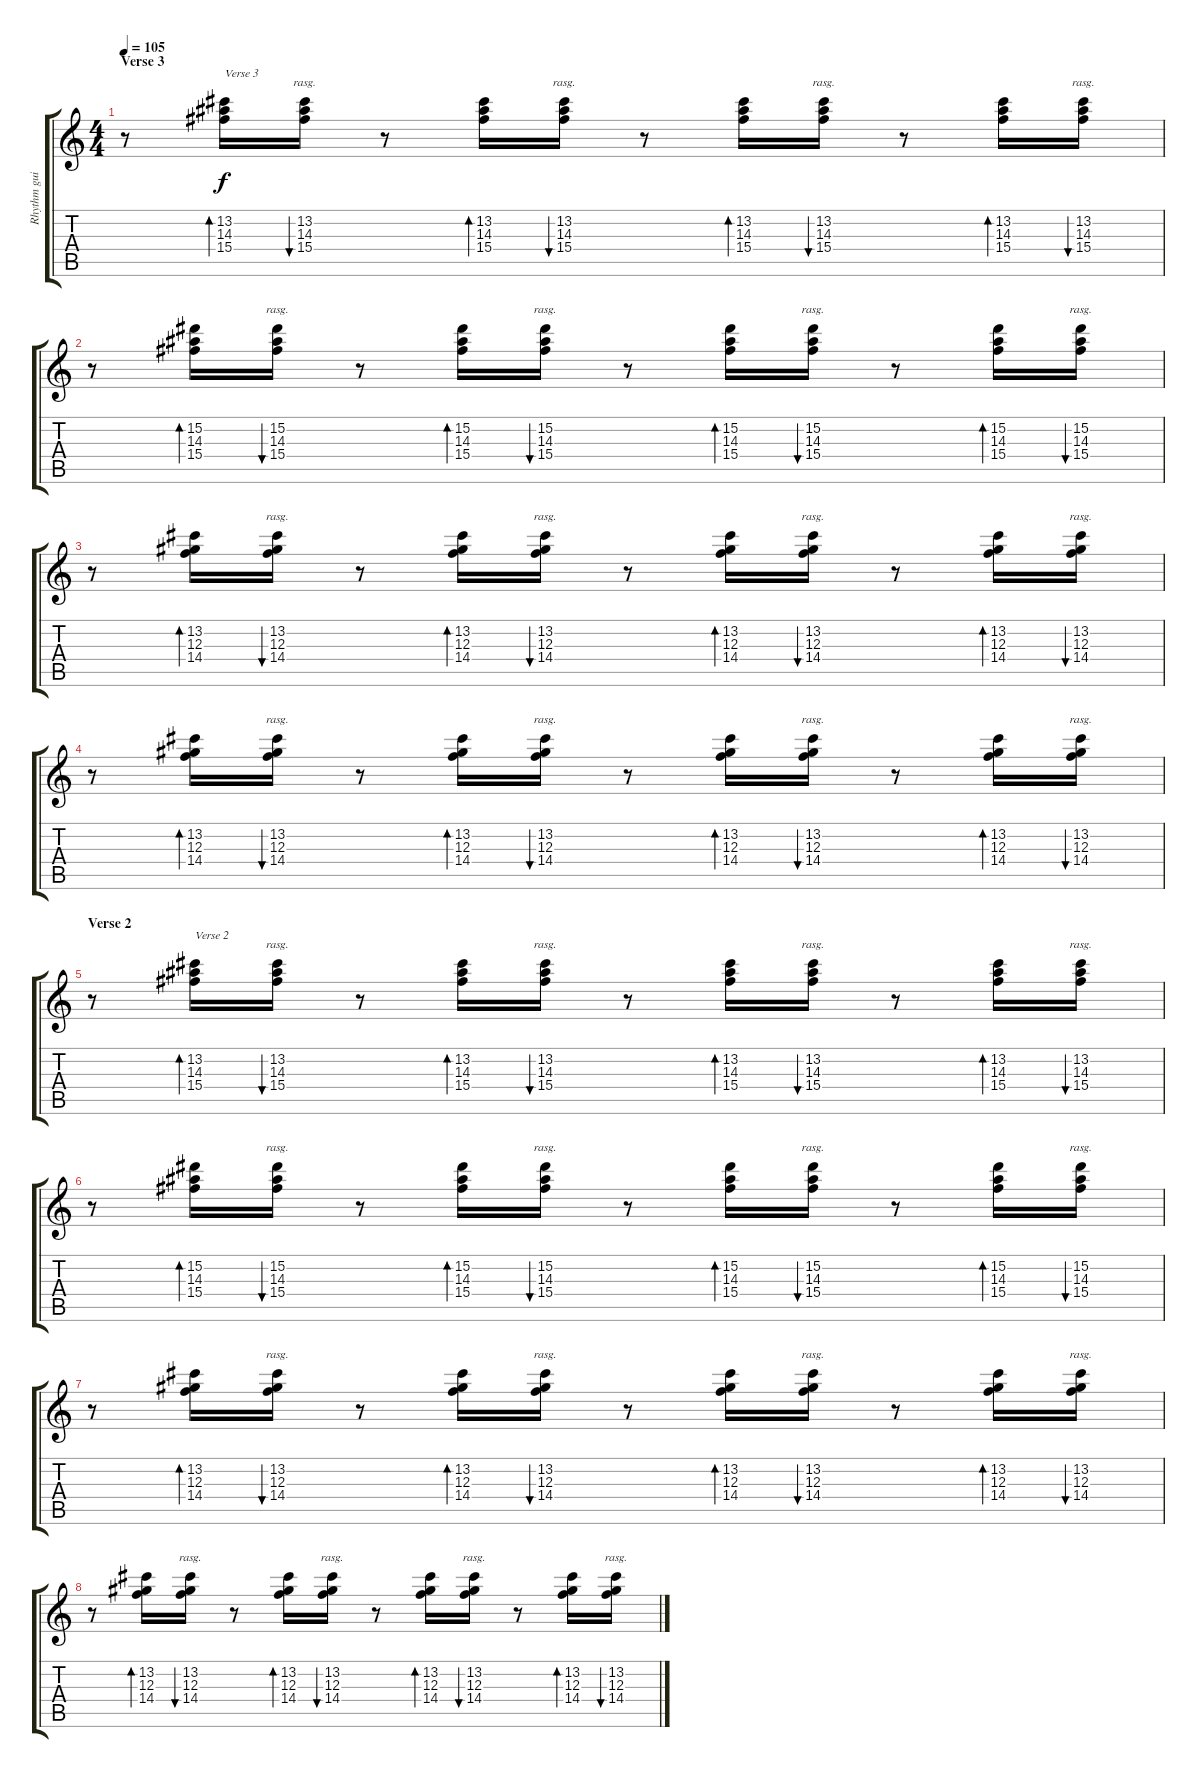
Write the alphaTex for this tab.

\track ("Rhythm guitar" "Rhythm gui") {instrument electricguitarjazz}
\staff {score tabs}
\tuning (F4 C4 Ab3 Eb3 Bb2 F2) {hide}
\ts (4 4)
\section ("" "Verse 3")
\tempo 105
\clef g2
\ks c
r.8{dy f} (13.2 14.3 15.4).16{bd 30 txt "Verse 3"} (13.2 14.3 15.4).16{bu 30 rasg ii} r.8 (13.2 14.3 15.4).16{bd 30} (13.2 14.3 15.4).16{bu 30 rasg ii} r.8 (13.2 14.3 15.4).16{bd 30} (13.2 14.3 15.4).16{bu 30 rasg ii} r.8 (13.2 14.3 15.4).16{bd 30} (13.2 14.3 15.4).16{bu 30 rasg ii} |
r.8 (15.2 14.3 15.4).16{bd 30} (15.2 14.3 15.4).16{bu 30 rasg ii} r.8 (15.2 14.3 15.4).16{bd 30} (15.2 14.3 15.4).16{bu 30 rasg ii} r.8 (15.2 14.3 15.4).16{bd 30} (15.2 14.3 15.4).16{bu 30 rasg ii} r.8 (15.2 14.3 15.4).16{bd 30} (15.2 14.3 15.4).16{bu 30 rasg ii} |
r.8 (13.2 12.3 14.4).16{bd 30} (13.2 12.3 14.4).16{bu 30 rasg ii} r.8 (13.2 12.3 14.4).16{bd 30} (13.2 12.3 14.4).16{bu 30 rasg ii} r.8 (13.2 12.3 14.4).16{bd 30} (13.2 12.3 14.4).16{bu 30 rasg ii} r.8 (13.2 12.3 14.4).16{bd 30} (13.2 12.3 14.4).16{bu 30 rasg ii} |
r.8 (13.2 12.3 14.4).16{bd 30} (13.2 12.3 14.4).16{bu 30 rasg ii} r.8 (13.2 12.3 14.4).16{bd 30} (13.2 12.3 14.4).16{bu 30 rasg ii} r.8 (13.2 12.3 14.4).16{bd 30} (13.2 12.3 14.4).16{bu 30 rasg ii} r.8 (13.2 12.3 14.4).16{bd 30} (13.2 12.3 14.4).16{bu 30 rasg ii} |
\section ("" "Verse 2")
r.8 (13.2 14.3 15.4).16{bd 30 txt "Verse 2"} (13.2 14.3 15.4).16{bu 30 rasg ii} r.8 (13.2 14.3 15.4).16{bd 30} (13.2 14.3 15.4).16{bu 30 rasg ii} r.8 (13.2 14.3 15.4).16{bd 30} (13.2 14.3 15.4).16{bu 30 rasg ii} r.8 (13.2 14.3 15.4).16{bd 30} (13.2 14.3 15.4).16{bu 30 rasg ii} |
r.8 (15.2 14.3 15.4).16{bd 30} (15.2 14.3 15.4).16{bu 30 rasg ii} r.8 (15.2 14.3 15.4).16{bd 30} (15.2 14.3 15.4).16{bu 30 rasg ii} r.8 (15.2 14.3 15.4).16{bd 30} (15.2 14.3 15.4).16{bu 30 rasg ii} r.8 (15.2 14.3 15.4).16{bd 30} (15.2 14.3 15.4).16{bu 30 rasg ii} |
r.8 (13.2 12.3 14.4).16{bd 30} (13.2 12.3 14.4).16{bu 30 rasg ii} r.8 (13.2 12.3 14.4).16{bd 30} (13.2 12.3 14.4).16{bu 30 rasg ii} r.8 (13.2 12.3 14.4).16{bd 30} (13.2 12.3 14.4).16{bu 30 rasg ii} r.8 (13.2 12.3 14.4).16{bd 30} (13.2 12.3 14.4).16{bu 30 rasg ii} |
r.8 (13.2 12.3 14.4).16{bd 30} (13.2 12.3 14.4).16{bu 30 rasg ii} r.8 (13.2 12.3 14.4).16{bd 30} (13.2 12.3 14.4).16{bu 30 rasg ii} r.8 (13.2 12.3 14.4).16{bd 30} (13.2 12.3 14.4).16{bu 30 rasg ii} r.8 (13.2 12.3 14.4).16{bd 30} (13.2 12.3 14.4).16{bu 30 rasg ii}
